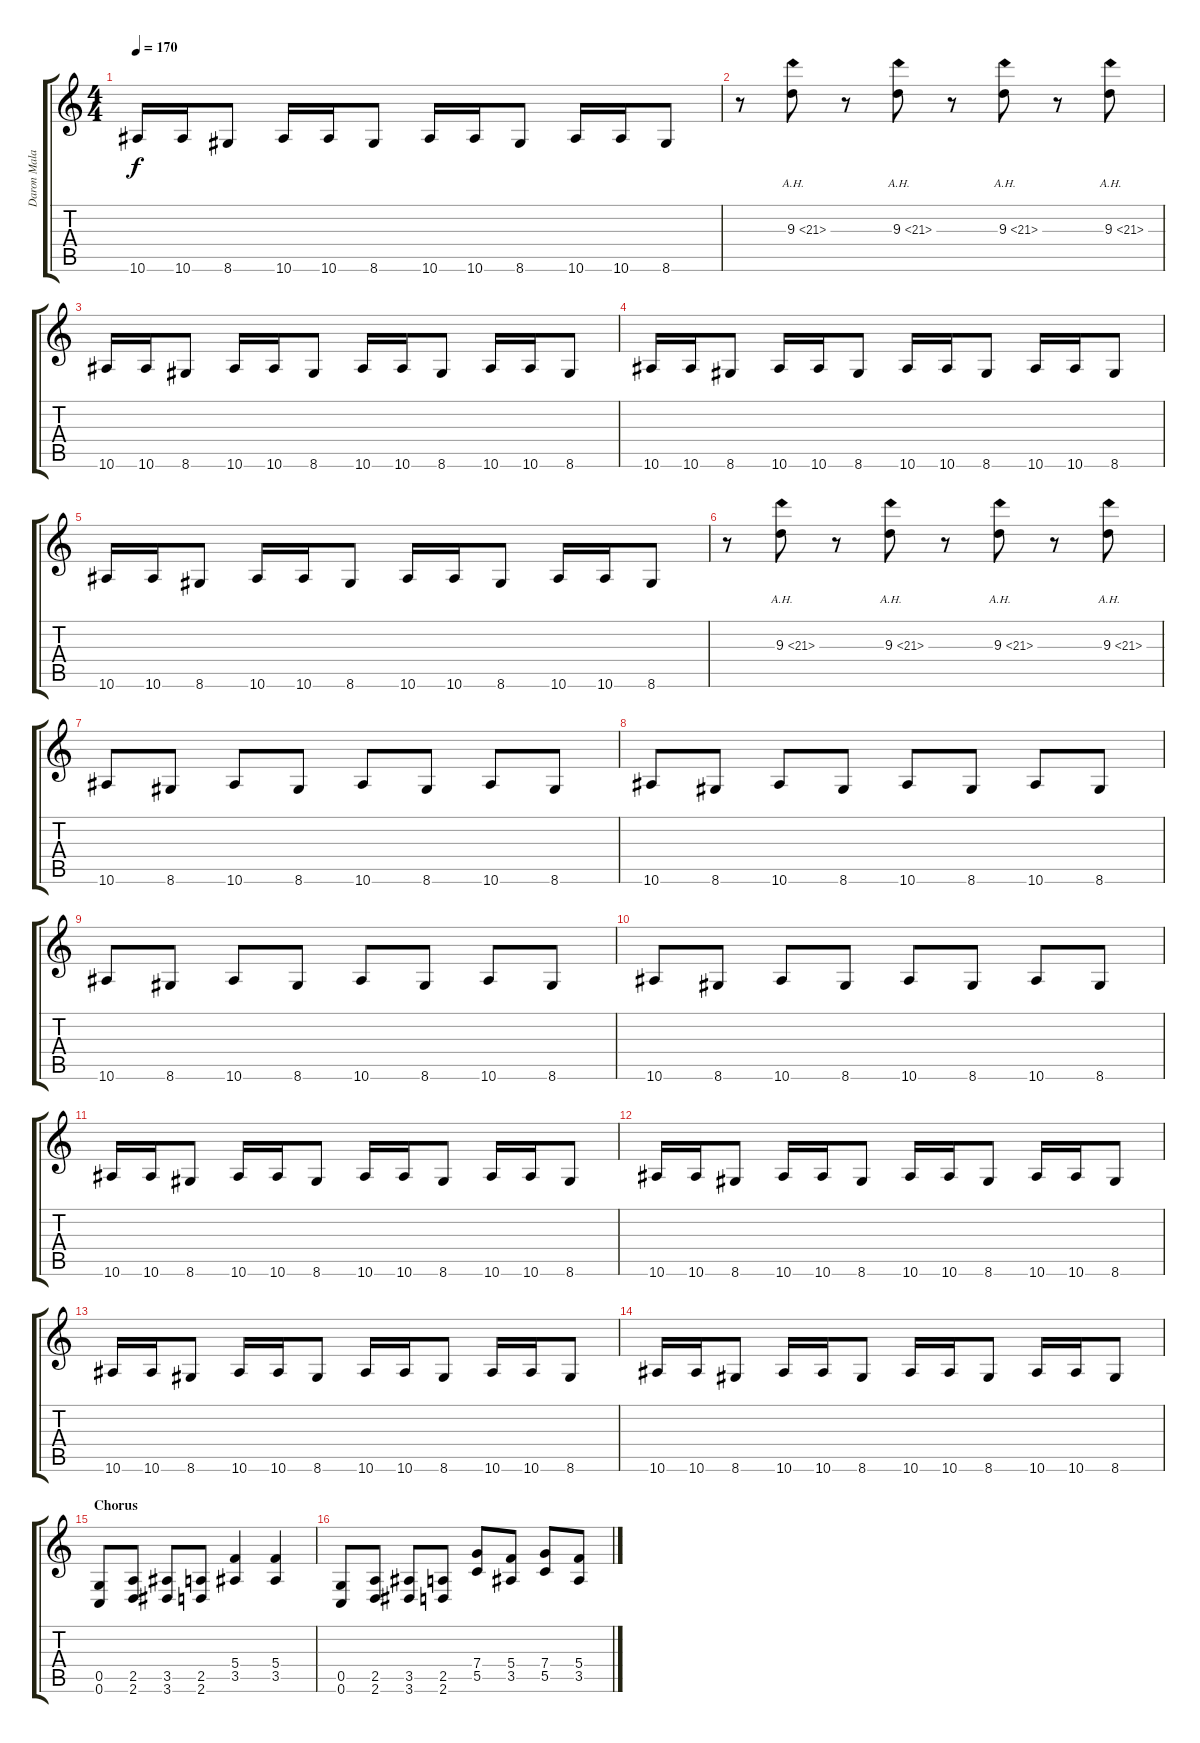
\track ("Daron Malakian" "Daron Mala") {instrument distortionguitar}
\staff {score tabs}
\tuning (D4 A3 F3 C3 G2 C2) {hide}
\ts (4 4)
\tempo 170
\clef g2
\ks c
10.6.16{dy f} 10.6.16 8.6.8 10.6.16 10.6.16 8.6.8 10.6.16 10.6.16 8.6.8 10.6.16 10.6.16 8.6.8 |
r.8 9.3{ah 12}.8 r.8 9.3{ah 12}.8 r.8 9.3{ah 12}.8 r.8 9.3{ah 12}.8 |
10.6.16 10.6.16 8.6.8 10.6.16 10.6.16 8.6.8 10.6.16 10.6.16 8.6.8 10.6.16 10.6.16 8.6.8 |
10.6.16 10.6.16 8.6.8 10.6.16 10.6.16 8.6.8 10.6.16 10.6.16 8.6.8 10.6.16 10.6.16 8.6.8 |
10.6.16 10.6.16 8.6.8 10.6.16 10.6.16 8.6.8 10.6.16 10.6.16 8.6.8 10.6.16 10.6.16 8.6.8 |
r.8 9.3{ah 12}.8 r.8 9.3{ah 12}.8 r.8 9.3{ah 12}.8 r.8 9.3{ah 12}.8 |
10.6.8 8.6.8 10.6.8 8.6.8 10.6.8 8.6.8 10.6.8 8.6.8 |
10.6.8 8.6.8 10.6.8 8.6.8 10.6.8 8.6.8 10.6.8 8.6.8 |
10.6.8 8.6.8 10.6.8 8.6.8 10.6.8 8.6.8 10.6.8 8.6.8 |
10.6.8 8.6.8 10.6.8 8.6.8 10.6.8 8.6.8 10.6.8 8.6.8 |
10.6.16 10.6.16 8.6.8 10.6.16 10.6.16 8.6.8 10.6.16 10.6.16 8.6.8 10.6.16 10.6.16 8.6.8 |
10.6.16 10.6.16 8.6.8 10.6.16 10.6.16 8.6.8 10.6.16 10.6.16 8.6.8 10.6.16 10.6.16 8.6.8 |
10.6.16 10.6.16 8.6.8 10.6.16 10.6.16 8.6.8 10.6.16 10.6.16 8.6.8 10.6.16 10.6.16 8.6.8 |
10.6.16 10.6.16 8.6.8 10.6.16 10.6.16 8.6.8 10.6.16 10.6.16 8.6.8 10.6.16 10.6.16 8.6.8 |
\section ("" "Chorus")
(0.5 0.6).8 (2.5 2.6).8 (3.5 3.6).8 (2.5 2.6).8 (5.4 3.5).4 (5.4 3.5).4 |
(0.5 0.6).8 (2.5 2.6).8 (3.5 3.6).8 (2.5 2.6).8 (7.4 5.5).8 (5.4 3.5).8 (7.4 5.5).8 (5.4 3.5).8
